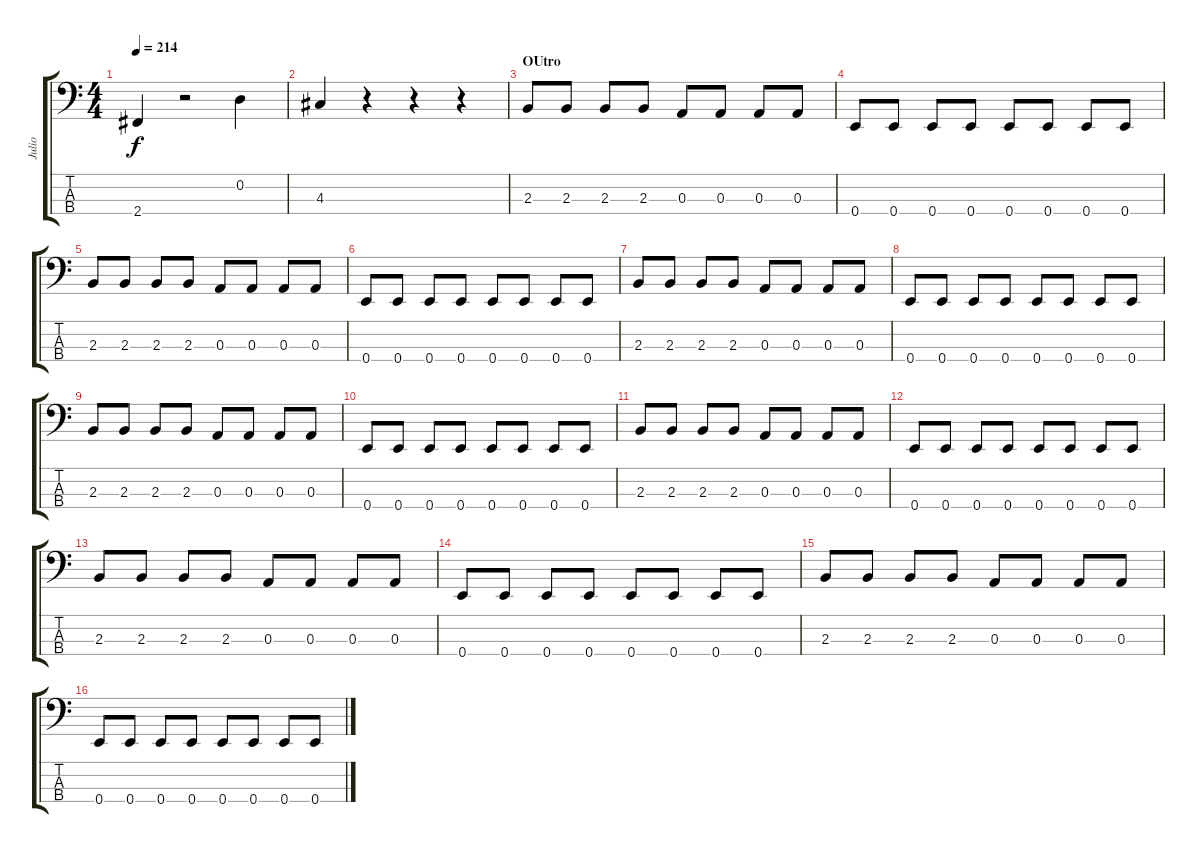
\track ("Julio" "Julio") {instrument electricbassfinger}
\staff {score tabs}
\tuning (G2 D2 A1 E1) {hide}
\ts (4 4)
\tempo 214
\clef f4
\ks c
2.4.4{dy f} r.2 0.2.4 |
4.3.4 r.4 r.4 r.4 |
\section ("" "OUtro")
2.3.8 2.3.8 2.3.8 2.3.8 0.3.8 0.3.8 0.3.8 0.3.8 |
0.4.8 0.4.8 0.4.8 0.4.8 0.4.8 0.4.8 0.4.8 0.4.8 |
2.3.8 2.3.8 2.3.8 2.3.8 0.3.8 0.3.8 0.3.8 0.3.8 |
0.4.8 0.4.8 0.4.8 0.4.8 0.4.8 0.4.8 0.4.8 0.4.8 |
2.3.8 2.3.8 2.3.8 2.3.8 0.3.8 0.3.8 0.3.8 0.3.8 |
0.4.8 0.4.8 0.4.8 0.4.8 0.4.8 0.4.8 0.4.8 0.4.8 |
2.3.8 2.3.8 2.3.8 2.3.8 0.3.8 0.3.8 0.3.8 0.3.8 |
0.4.8 0.4.8 0.4.8 0.4.8 0.4.8 0.4.8 0.4.8 0.4.8 |
2.3.8 2.3.8 2.3.8 2.3.8 0.3.8 0.3.8 0.3.8 0.3.8 |
0.4.8 0.4.8 0.4.8 0.4.8 0.4.8 0.4.8 0.4.8 0.4.8 |
2.3.8 2.3.8 2.3.8 2.3.8 0.3.8 0.3.8 0.3.8 0.3.8 |
0.4.8 0.4.8 0.4.8 0.4.8 0.4.8 0.4.8 0.4.8 0.4.8 |
2.3.8 2.3.8 2.3.8 2.3.8 0.3.8 0.3.8 0.3.8 0.3.8 |
0.4.8 0.4.8 0.4.8 0.4.8 0.4.8 0.4.8 0.4.8 0.4.8
